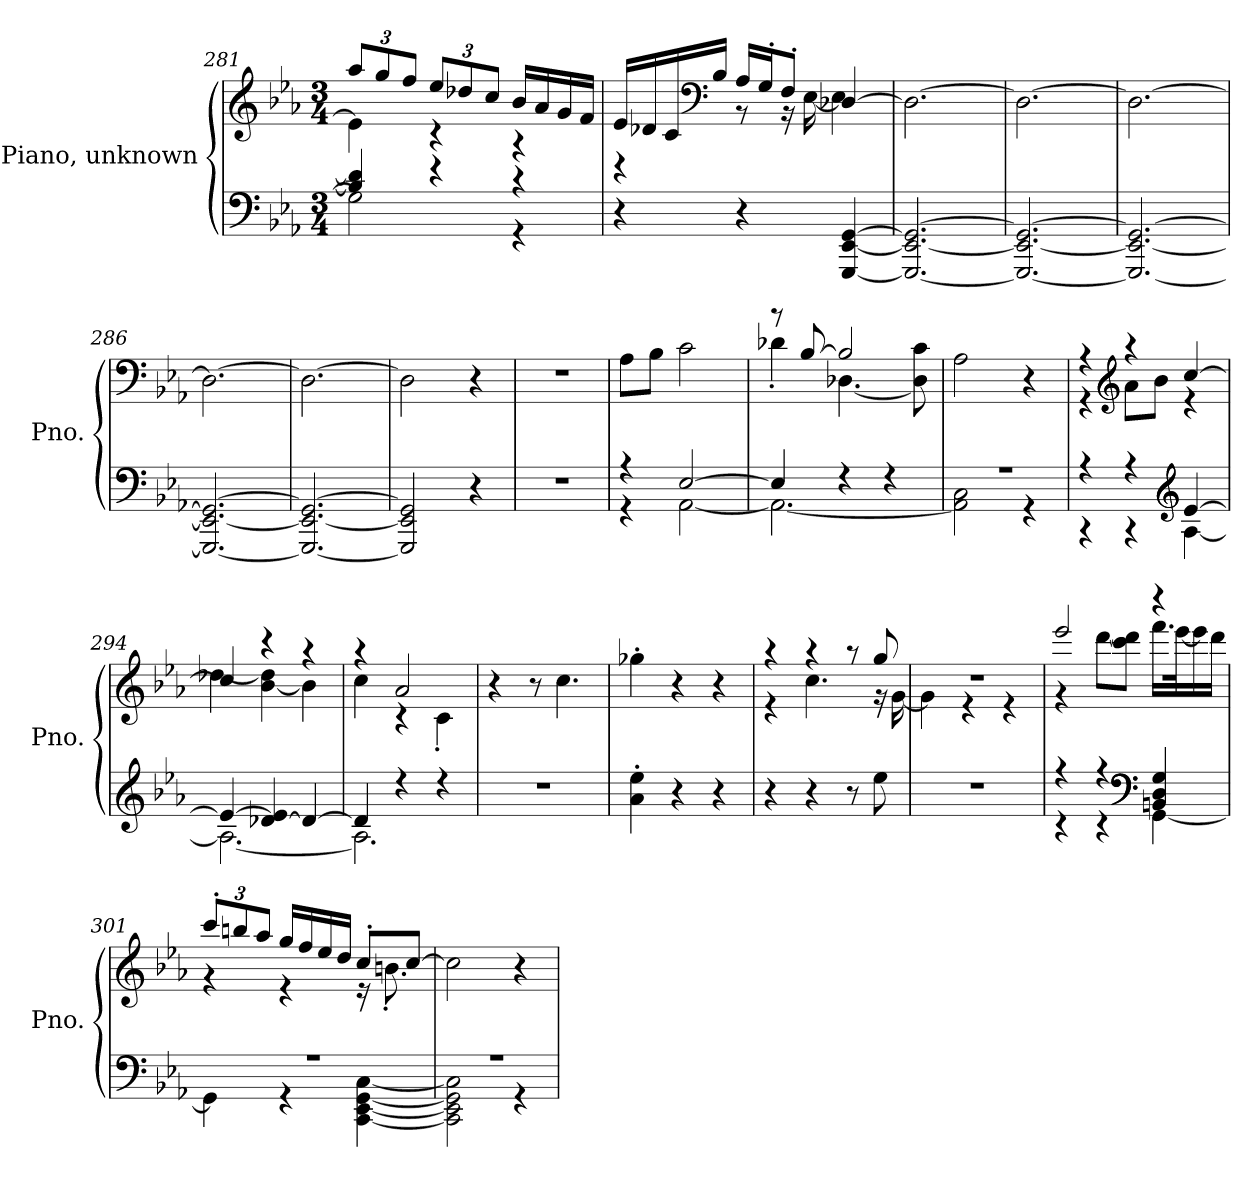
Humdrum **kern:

**kern	**kern
*part1	*part1
*staff2	*staff1
*I"Piano, unknown	*
*I'Pno.	*
!!LO:LB:g=z
*clefF4	*clefG2
*k[b-e-a-]	*k[b-e-a-]
*M3/4	*M3/4
=281	=281
*^	*
*	*	*Xbrackettup
*	*	*^
4B-/] 4d-/]	2G\]	12aa-/L	4e-\]
.	.	12gg/	.
.	.	12ff/J	.
4r	.	12ee-/L	4r
.	.	12dd-X/	.
.	.	12cc/J	.
4r	4r	16b-/LL	4r
.	.	16a-/	.
.	.	16g/	.
.	.	16f/JJ	.
*v	*v	*	*
=282	=282	=282
4r	16e-/LL	4r
.	16d-X/	.
.	16c/	.
*	*clefF4	*
.	16B-/JJ	.
4r	16A-/LL	8r
.	16G'/J	.
.	8F'/J	16r
.	.	[16E-\
[4GGG/ [4EE-/ [4GG/	[4D-X/	4E-\]
*	*v	*v
=283	=283
2.GGG/_ 2.EE-/_ 2.GG/_	2.D-\_
=284	=284
2.GGG/_ 2.EE-/_ 2.GG/_	2.D-\_
=285	=285
2.GGG/_ 2.EE-/_ 2.GG/_	2.D-\_
=286	=286
2.GGG/_ 2.EE-/_ 2.GG/_	2.D-\_
=287	=287
2.GGG/_ 2.EE-/_ 2.GG/_	2.D-\_
=288	=288
2GGG/] 2EE-/] 2GG/]	2D-\]
4r	4r
=289	=289
2.r	2.r
!!LO:PB:g=z
=290	=290
*^	*
4r	4r	8A-\L
.	.	8B-\J
[2E-/	[2AA-\	2c\
=291	=291	=291
*	*	*^
4E-/]	2.AA-\_	8r	4d-X'\
.	.	[8B-/	.
4r	.	2B-/]	[4.D-X\
4r	.	.	.
.	.	.	8D-\] 8c\
*	*	*v	*v
=292	=292	=292
2.r	2AA-\] 2C\	2A-\
.	4r	4r
=293	=293	=293
*	*	*^
4r	4r	4r	4r
*	*	*clefG2	*
4r	4r	4r	8a-\L
.	.	.	8b-\J
*clefG2	*	*	*
[4e-/	[4A-\	[4cc/	4r
=294	=294	=294	=294
4e-/_	2.A-\_	4cc/]	[4dd-X\
[4d-X/ 4e-/]	.	4r	[4b-\ 4dd-\]
4d-/_	.	4r	4b-\]
=295	=295	=295	=295
4d-/]	2.A-\]	4r	4cc\
4r	.	2a-/	4r
4r	.	.	4c'\
*v	*v	*	*
*	*v	*v
=296	=296
2.r	4r
.	8r
.	4.cc\
=297	=297
4a-\' 4ee-\'	4gg-X'\
4r	4r
4r	4r
!!LO:LB:g=z
=298	=298
*	*^
4r	4r	4r
4r	4r	4.cc\
8r	8r	.
8ee-\	8gg/	16r
.	.	[16g\
=299	=299	=299
2.r	2.r	4g\]
.	.	4r
.	.	4r
=300	=300	=300
*^	*	*
4r	4r	2eee-/	4r
4r	4r	.	[8ddd\L
.	.	.	8ccc\ 8ddd\]J
*clefF4	*	*	*
4BBn/ 4D/ 4G/	[4GG\	4r	16.fff\LL
.	.	.	[32eee-\K
.	.	.	16eee-\]
.	.	.	16ddd\JJ
=301	=301	=301	=301
2.r	4GG\]	12ccc'/L	4r
.	.	12bbn/	.
.	.	12aa-/J	.
.	4r	16gg/LL	4r
.	.	16ff/	.
.	.	16ee-/	.
.	.	16dd/JJ	.
.	[4CC\ [4EE-\ [4GG\ [4C\	8cc'/L	16r
.	.	.	8.bn'\
.	.	[8cc/J	.
*	*	*v	*v
=302	=302	=302
2.r	2CC\] 2EE-\] 2GG\] 2C\]	2cc\]
.	4r	4r
*v	*v	*
=	=
*-	*-
